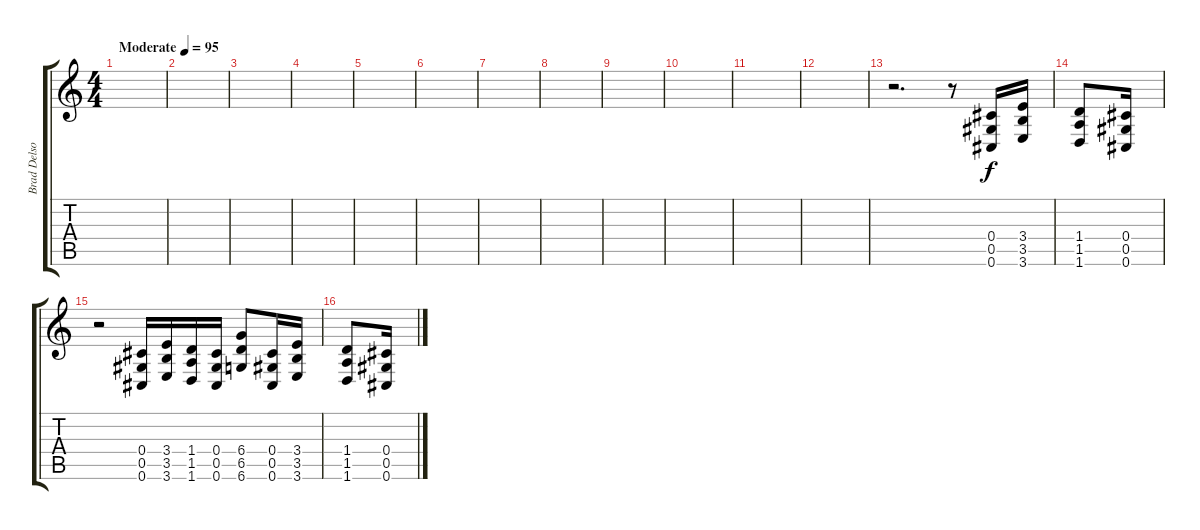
\track ("Brad Delson" "Brad Delso") {instrument overdrivenguitar}
\staff {score tabs}
\tuning (Eb4 Bb3 Gb3 Db3 Ab2 Db2) {hide}
\ts (4 4)
\tempo (95 "Moderate")
\clef g2
\ks c
|
|
|
|
|
|
|
|
|
|
|
|
r.2{d} r.8 (0.4 0.5 0.6).16 (3.4 3.5 3.6).16 |
(1.4 1.5 1.6).8 (0.4 0.5 0.6).16 |
r.2 (0.4 0.5 0.6).16 (3.4 3.5 3.6).16 (1.4 1.5 1.6).16 (0.4 0.5 0.6).16 (6.4 6.5 6.6).8 (0.4 0.5 0.6).16 (3.4 3.5 3.6).16 |
(1.4 1.5 1.6).8 (0.4 0.5 0.6).16
